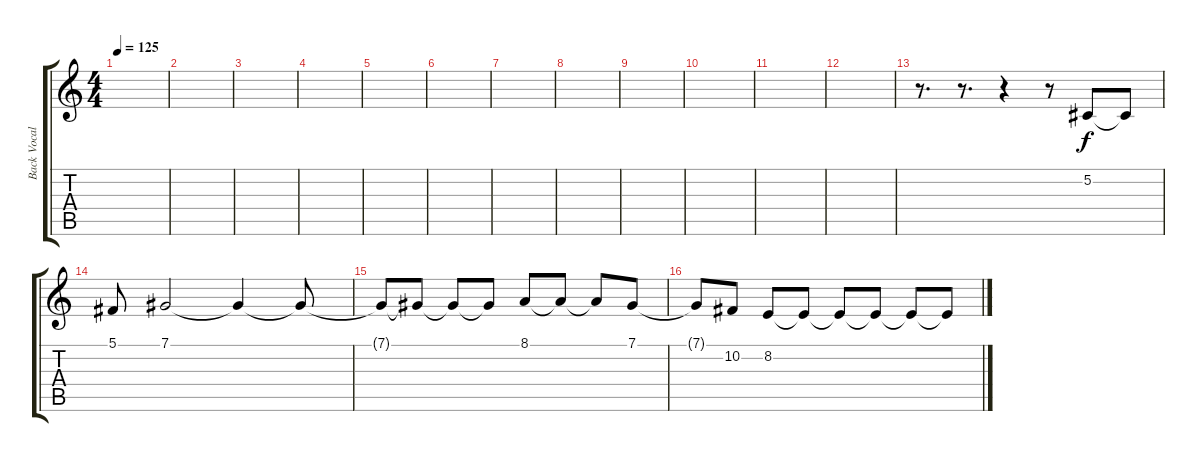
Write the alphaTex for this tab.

\track ("Back Vocal" "Back Vocal") {instrument trumpet}
\staff {score tabs}
\tuning (Db4 Ab3 E3 B2 Gb2 B1) {hide}
\ts (4 4)
\tempo 125
\clef g2
\ks c
|
|
|
|
|
|
|
|
|
|
|
|
r.8{d} r.8{d} r.4 r.8 5.2.8 5.2{t}.8 |
5.1.8 7.1.2 7.1{t}.4 7.1{t}.8 |
7.1{t}.8 7.1{t}.8 7.1{t}.8 7.1{t}.8 8.1.8 8.1{t}.8 8.1{t}.8 7.1.8 |
7.1{t}.8 10.2.8 8.2.8 8.2{t}.8 8.2{t}.8 8.2{t}.8 8.2{t}.8 8.2{t}.8
